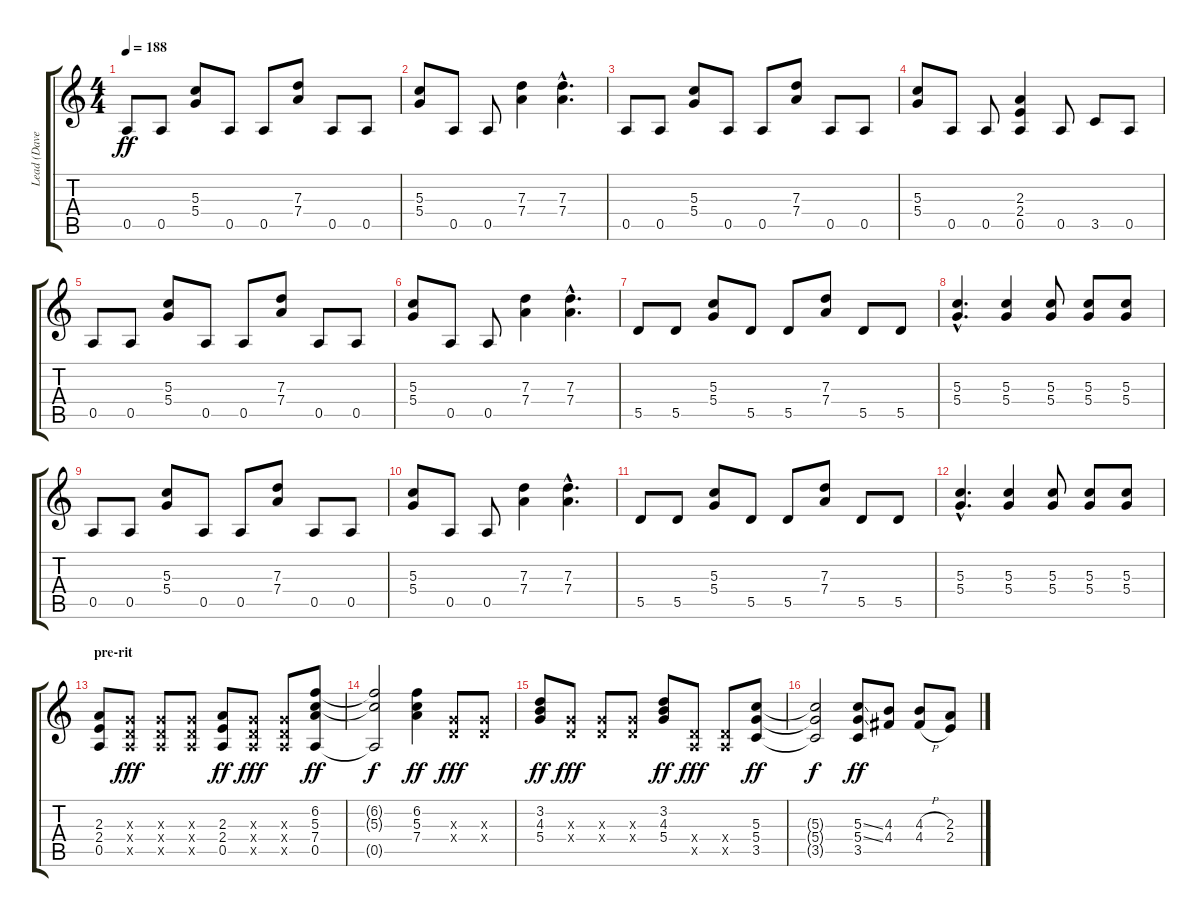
\track ("Lead (Dave)" "Lead (Dave") {instrument distortionguitar}
\staff {score tabs}
\tuning (E4 B3 G3 D3 A2 E2) {hide}
\ts (4 4)
\tempo 188
\clef g2
\ks c
0.5.8{dy ff} 0.5.8 (5.3 5.4).8 0.5.8 0.5.8 (7.3 7.4).8 0.5.8 0.5.8 |
(5.3 5.4).8 0.5.8 0.5.8 (7.3 7.4).4 (7.3{hac} 7.4{hac}).4{d} |
0.5.8 0.5.8 (5.3 5.4).8 0.5.8 0.5.8 (7.3 7.4).8 0.5.8 0.5.8 |
(5.3 5.4).8 0.5.8 0.5.8 (2.3 2.4 0.5).4 0.5.8 3.5.8 0.5.8 |
0.5.8 0.5.8 (5.3 5.4).8 0.5.8 0.5.8 (7.3 7.4).8 0.5.8 0.5.8 |
(5.3 5.4).8 0.5.8 0.5.8 (7.3 7.4).4 (7.3{hac} 7.4{hac}).4{d} |
5.5.8 5.5.8 (5.3 5.4).8 5.5.8 5.5.8 (7.3 7.4).8 5.5.8 5.5.8 |
(5.3{hac} 5.4{hac}).4{d} (5.3 5.4).4 (5.3 5.4).8 (5.3 5.4).8 (5.3 5.4).8 |
0.5.8 0.5.8 (5.3 5.4).8 0.5.8 0.5.8 (7.3 7.4).8 0.5.8 0.5.8 |
(5.3 5.4).8 0.5.8 0.5.8 (7.3 7.4).4 (7.3{hac} 7.4{hac}).4{d} |
5.5.8 5.5.8 (5.3 5.4).8 5.5.8 5.5.8 (7.3 7.4).8 5.5.8 5.5.8 |
(5.3{hac} 5.4{hac}).4{d} (5.3 5.4).4 (5.3 5.4).8 (5.3 5.4).8 (5.3 5.4).8 |
\section ("" "pre-rit")
(2.3 2.4 0.5).8 (0.3{x} 0.4{x} 0.5{x}).8{dy fff} (0.3{x} 0.4{x} 0.5{x}).8 (0.3{x} 0.4{x} 0.5{x}).8 (2.3 2.4 0.5).8{dy ff} (0.3{x} 0.4{x} 0.5{x}).8{dy fff} (0.3{x} 0.4{x} 0.5{x}).8 (6.2 5.3 7.4 0.5).8{dy ff} |
(6.2{t} 5.3{t} 0.5{t}).2{dy f} (6.2 5.3 7.4).4{dy ff} (0.3{x} 0.4{x}).8{dy fff} (0.3{x} 0.4{x}).8 |
(3.2 4.3 5.4).8{dy ff} (0.3{x} 0.4{x}).8{dy fff} (0.3{x} 0.4{x}).8 (0.3{x} 0.4{x}).8 (3.2 4.3 5.4).8{dy ff} (0.4{x} 0.5{x}).8{dy fff} (0.4{x} 0.5{x}).8 (5.3 5.4 3.5).8{dy ff} |
(5.3{t} 5.4{t} 3.5{t}).2{dy f} (5.3{ss} 5.4{ss} 3.5).8{dy ff} (4.3 4.4).8 (4.3{h} 4.4{h}).8 (2.3 2.4).8
